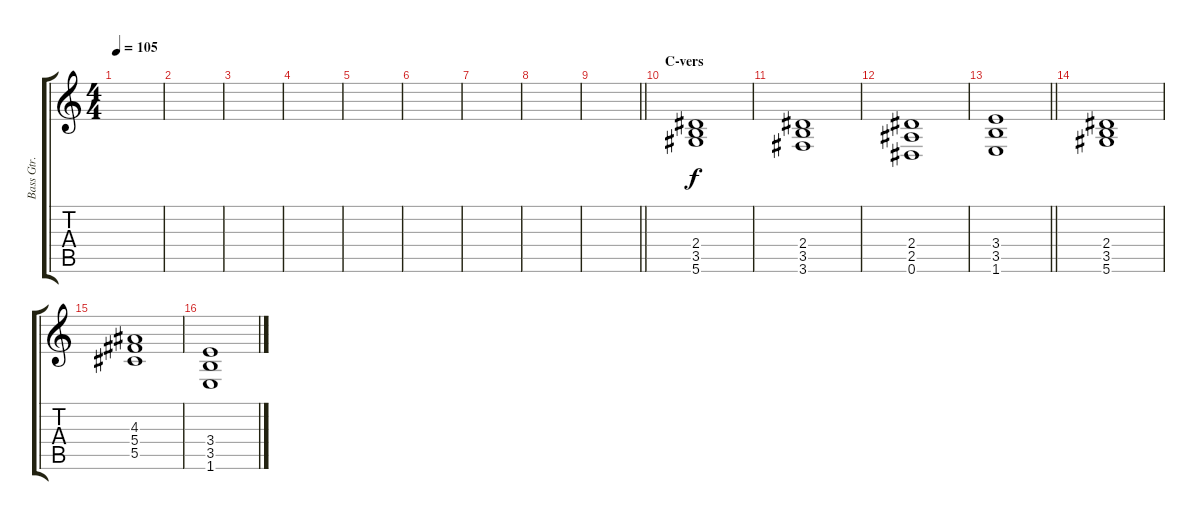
\track ("Bass Gtr." "Bass Gtr.") {instrument electricbassfinger}
\staff {score tabs}
\tuning (Eb4 Bb3 Gb3 Db3 Ab2 Eb2) {hide}
\ts (4 4)
\tempo 105
\clef g2
\ks c
|
|
|
|
|
|
|
|
\barLineRight lightlight
|
\section ("" "C-vers")
(2.4 3.5 5.6).1 |
(2.4 3.5 3.6).1 |
(2.4 2.5 0.6).1 |
\barLineRight lightlight
(3.4 3.5 1.6).1 |
(2.4 3.5 5.6).1 |
(4.3 5.4 5.5).1 |
(3.4 3.5 1.6).1
